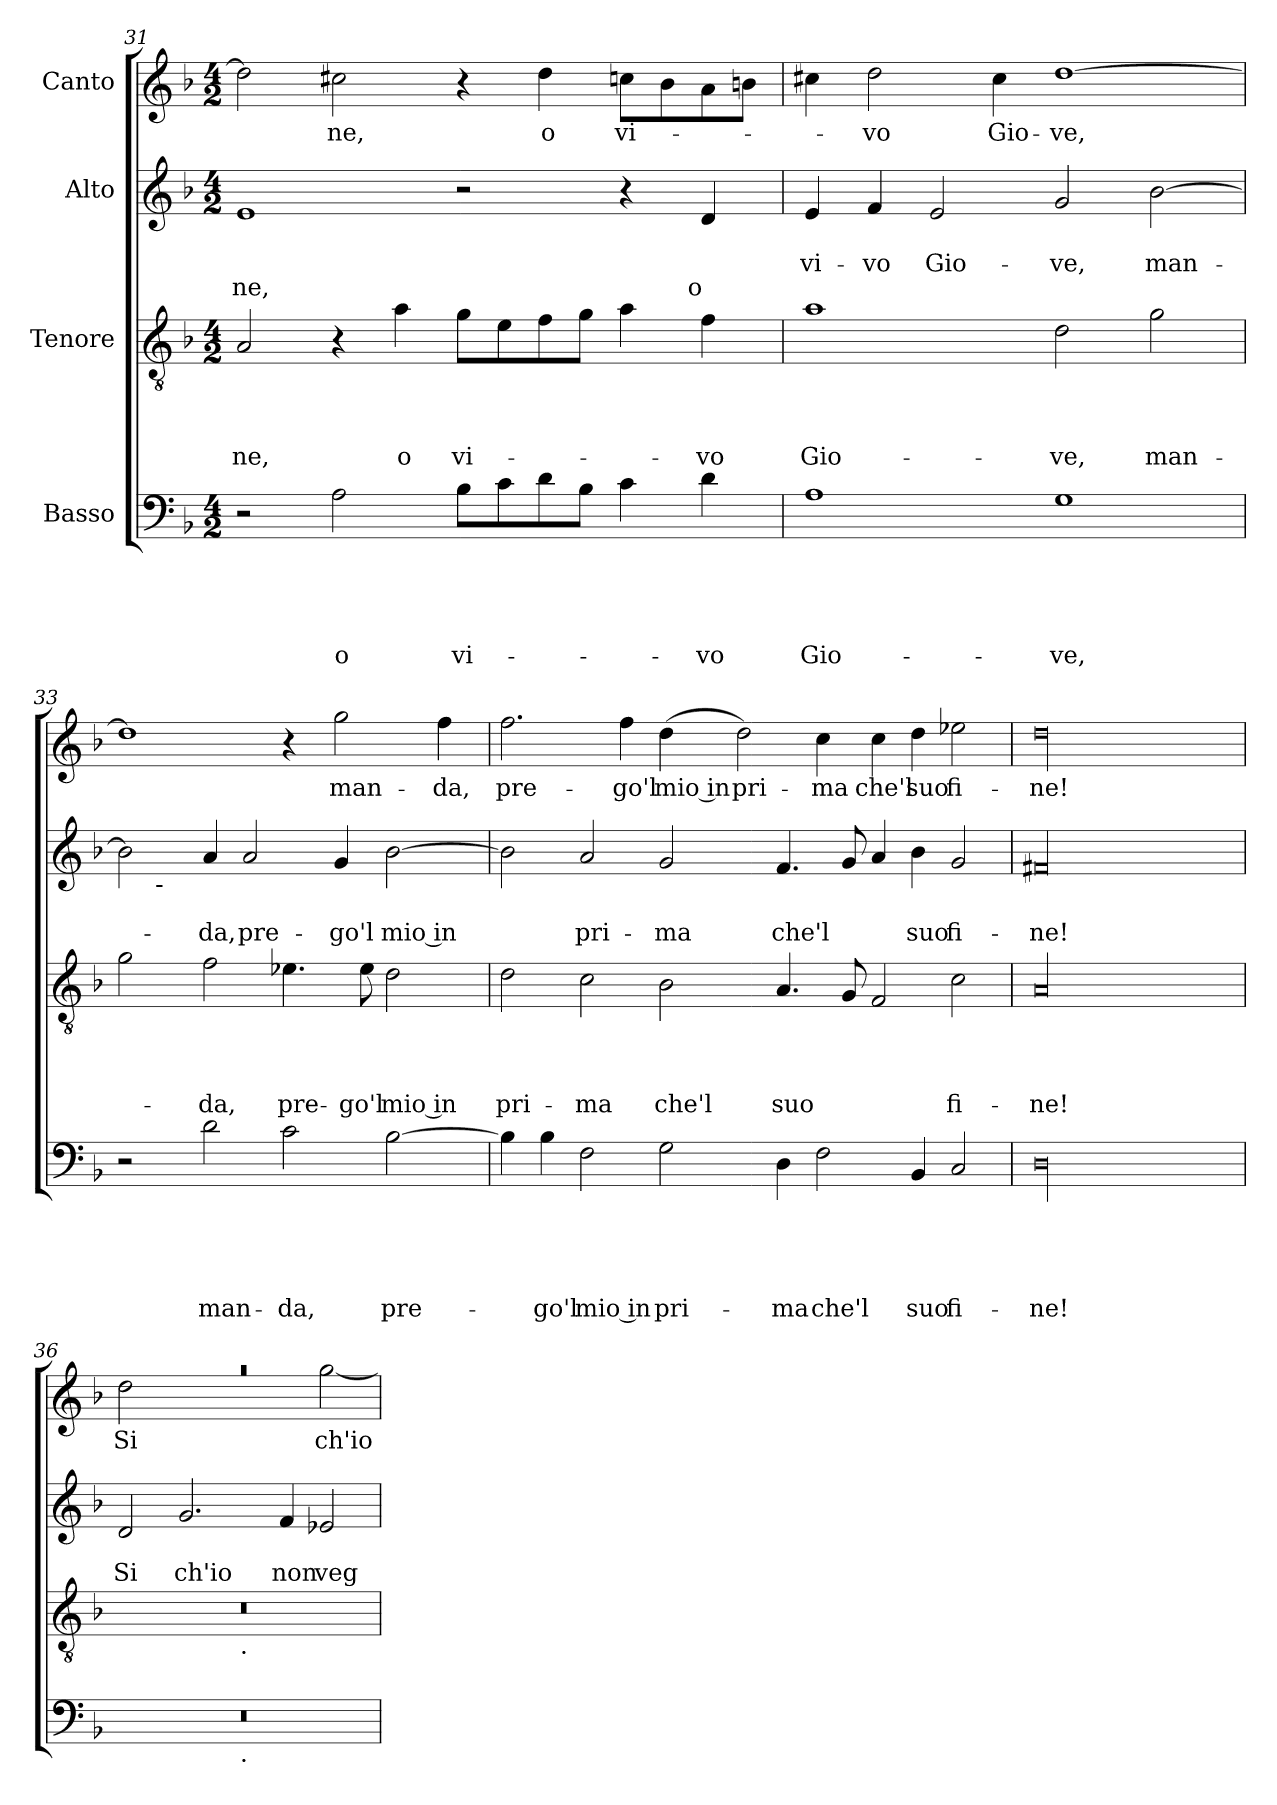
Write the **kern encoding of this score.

**kern	**text	**text	**text	**text	**text	**kern	**text	**text	**text	**text	**kern	**text	**text	**text	**kern	**text
*part4	*part4	*part4	*part4	*part4	*part4	*part3	*part3	*part3	*part3	*part3	*part2	*part2	*part2	*part2	*part1	*part1
*staff4	*staff4	*staff4	*staff4	*staff4	*staff4	*staff3	*staff3	*staff3	*staff3	*staff3	*staff2	*staff2	*staff2	*staff2	*staff1	*staff1
*I"Basso	*	*	*	*	*	*I"Tenore	*	*	*	*	*I"Alto	*	*	*	*I"Canto	*
*clefF4	*	*	*	*	*	*clefGv2	*	*	*	*	*clefG2	*	*	*	*clefG2	*
*k[b-]	*	*	*	*	*	*k[b-]	*	*	*	*	*k[b-]	*	*	*	*k[b-]	*
*F:	*	*	*	*	*	*F:	*	*	*	*	*F:	*	*	*	*F:	*
*M4/2	*	*	*	*	*	*M4/2	*	*	*	*	*M4/2	*	*	*	*M4/2	*
=31	=31	=31	=31	=31	=31	=31	=31	=31	=31	=31	=31	=31	=31	=31	=31	=31
!	!	!	!	!	!	!	!	!	!	!LO:LY:b	!	!	!	!LO:LY:b	!	!
2r	.	.	.	.	.	2A/	.	.	.	-ne,	1e	.	.	-ne,	2dd\]	.
!	!	!	!	!	!LO:LY:b	!	!	!	!	!	!	!	!	!	!	!LO:LY:b
2A\	.	.	.	.	o	4r	.	.	.	.	.	.	.	.	2cc#X\	-ne,
!	!	!	!	!	!	!	!	!	!	!LO:LY:b	!	!	!	!	!	!
.	.	.	.	.	.	4a\	.	.	.	o	.	.	.	.	.	.
!	!	!	!	!	!LO:LY:b	!	!	!	!	!LO:LY:b	!	!	!	!	!	!
8B-\L	.	.	.	.	vi-	8g\L	.	.	.	vi-	2r	.	.	.	4r	.
8c\	.	.	.	.	.	8e\	.	.	.	.	.	.	.	.	.	.
!	!	!	!	!	!	!	!	!	!	!	!	!	!	!	!	!LO:LY:b
8d\	.	.	.	.	.	8f\	.	.	.	.	.	.	.	.	4dd\	o
8B-\J	.	.	.	.	.	8g\J	.	.	.	.	.	.	.	.	.	.
!	!	!	!	!	!	!	!	!	!	!	!	!	!	!	!	!LO:LY:b
4c\	.	.	.	.	.	4a\	.	.	.	.	4r	.	.	.	8cc\L	vi-
.	.	.	.	.	.	.	.	.	.	.	.	.	.	.	8b-\	.
!	!	!	!	!	!LO:LY:b	!	!	!	!	!LO:LY:b	!	!	!	!LO:LY:b	!	!
4d\	.	.	.	.	-vo	4f\	.	.	.	-vo	4d/	.	.	o	8a\	.
.	.	.	.	.	.	.	.	.	.	.	.	.	.	.	8b\J	.
=32	=32	=32	=32	=32	=32	=32	=32	=32	=32	=32	=32	=32	=32	=32	=32	=32
!	!	!	!	!	!LO:LY:b	!	!	!	!	!LO:LY:b	!	!	!LO:LY:b	!	!	!
1A	.	.	.	.	Gio-	1a	.	.	.	Gio-	4e/	.	vi-	.	4cc#X\	.
!	!	!	!	!	!	!	!	!	!	!	!	!	!LO:LY:b	!	!	!LO:LY:b
.	.	.	.	.	.	.	.	.	.	.	4f/	.	-vo	.	2dd\	-vo
!	!	!	!	!	!	!	!	!	!	!	!	!	!LO:LY:b	!	!	!
.	.	.	.	.	.	.	.	.	.	.	2e/	.	Gio-	.	.	.
!	!	!	!	!	!	!	!	!	!	!	!	!	!	!	!	!LO:LY:b
.	.	.	.	.	.	.	.	.	.	.	.	.	.	.	4cc#\	Gio-
!	!	!	!	!	!LO:LY:b	!	!	!	!	!LO:LY:b	!	!	!LO:LY:b	!	!	!LO:LY:b
1G	.	.	.	.	-ve,	2d\	.	.	.	-ve,	2g/	.	-ve,	.	[>1dd	-ve,
!	!	!	!	!	!	!	!	!	!	!LO:LY:b	!	!	!LO:LY:b	!	!	!
.	.	.	.	.	.	2g\	.	.	.	man-	[>2b-\	.	man-	.	.	.
!!LO:PB:g=z
=33	=33	=33	=33	=33	=33	=33	=33	=33	=33	=33	=33	=33	=33	=33	=33	=33
*	*	*	*	*	*	*	*	*	*	*	*^	*	*	*	*	*
2r	.	.	.	.	.	2g\	.	.	.	.	2b-\]	8ryy	.	.	.	1dd]	.
.	.	.	.	.	.	.	.	.	.	.	.	32ryy	.	.	.	.	.
!	!	!	!	!	!	!	!	!	!	!	!	!LO:TX:b:t=-	!	!	!	!	!
.	.	.	.	.	.	.	.	.	.	.	.	1ryy	.	.	.	.	.
!	!	!	!	!	!LO:LY:b	!	!	!	!	!LO:LY:b	!	!	!	!LO:LY:b	!	!	!
2d\	.	.	.	.	man-	2f\	.	.	.	-da,	4a/	.	.	-da,	.	.	.
!	!	!	!	!	!	!	!	!	!	!	!	!	!	!LO:LY:b	!	!	!
.	.	.	.	.	.	.	.	.	.	.	2a/	.	.	pre-	.	.	.
!	!	!	!	!	!LO:LY:b	!	!	!	!	!LO:LY:b	!	!	!	!	!	!	!
2c\	.	.	.	.	-da,	4.e-X\	.	.	.	pre-	.	.	.	.	.	4r	.
.	.	.	.	.	.	.	.	.	.	.	.	2ryy	.	.	.	.	.
!	!	!	!	!	!	!	!	!	!	!	!	!	!	!LO:LY:b	!	!	!LO:LY:b
.	.	.	.	.	.	.	.	.	.	.	4g/	.	.	-go'l	.	2gg\	man-
!	!	!	!	!	!	!	!	!	!	!LO:LY:b	!	!	!	!	!	!	!
.	.	.	.	.	.	8e-\	.	.	.	-go'l	.	.	.	.	.	.	.
!	!	!	!	!	!LO:LY:b	!	!	!	!	!LO:LY:b:rj	!	!	!	!LO:LY:b	!	!	!
[>2B-\	.	.	.	.	pre-	2d\	.	.	.	mio in	[>2b-\	.	.	mio in	.	.	.
.	.	.	.	.	.	.	.	.	.	.	.	4ryy	.	.	.	.	.
!	!	!	!	!	!	!	!	!	!	!	!	!	!	!	!	!	!LO:LY:b
.	.	.	.	.	.	.	.	.	.	.	.	.	.	.	.	4ff\	-da,
.	.	.	.	.	.	.	.	.	.	.	.	16.ryy	.	.	.	.	.
=34	=34	=34	=34	=34	=34	=34	=34	=34	=34	=34	=34	=34	=34	=34	=34	=34	=34
!	!	!	!	!	!	!	!	!	!	!LO:LY:b	!	!	!	!	!	!	!LO:LY:b
*	*	*	*	*	*	*	*	*	*	*	*v	*v	*	*	*	*	*
4B-\]	.	.	.	.	.	2d\	.	.	.	pri-	2b-\]	.	.	.	2.ff\	pre-
!	!	!	!	!	!LO:LY:b	!	!	!	!	!	!	!	!	!	!	!
4B-\	.	.	.	.	-go'l	.	.	.	.	.	.	.	.	.	.	.
!	!	!	!	!	!LO:LY:b:rj	!	!	!	!	!LO:LY:b	!	!	!LO:LY:b	!	!	!
2F\	.	.	.	.	mio in	2c\	.	.	.	-ma	2a/	.	pri-	.	.	.
!	!	!	!	!	!	!	!	!	!	!	!	!	!	!	!	!LO:LY:b
.	.	.	.	.	.	.	.	.	.	.	.	.	.	.	4ff\	-go'l
!	!	!	!	!	!LO:LY:b	!	!	!	!	!LO:LY:b	!	!	!LO:LY:b	!	!	!LO:LY:b:rj
2G\	.	.	.	.	pri-	2B-\	.	.	.	che'l	2g/	.	-ma	.	(<4dd\	mio in
!	!	!	!	!	!	!	!	!	!	!	!	!	!	!	!	!LO:LY:b
.	.	.	.	.	.	.	.	.	.	.	.	.	.	.	2dd\)	pri-
!	!	!	!	!	!LO:LY:b	!	!	!	!	!LO:LY:b	!	!	!LO:LY:b	!	!	!
4D\	.	.	.	.	-ma	4.A/	.	.	.	suo	4.f/	.	che'l	.	.	.
!	!	!	!	!	!LO:LY:b	!	!	!	!	!	!	!	!	!	!	!LO:LY:b
2F\	.	.	.	.	che'l	.	.	.	.	.	.	.	.	.	4cc\	-ma
.	.	.	.	.	.	8G/	.	.	.	.	8g/	.	.	.	.	.
!	!	!	!	!	!	!	!	!	!	!	!	!	!	!	!	!LO:LY:b
.	.	.	.	.	.	2F/	.	.	.	.	4a/	.	.	.	4cc\	che'l
!	!	!	!	!	!LO:LY:b	!	!	!	!	!	!	!	!LO:LY:b	!	!	!LO:LY:b
4BB-/	.	.	.	.	suo	.	.	.	.	.	4b-\	.	suo	.	4dd\	suo
!	!	!	!	!	!LO:LY:b	!	!	!	!	!LO:LY:b	!	!	!LO:LY:b	!	!	!LO:LY:b
2C/	.	.	.	.	fi-	2c\	.	.	.	fi-	2g/	.	fi-	.	2ee-X\	fi-
=35	=35	=35	=35	=35	=35	=35	=35	=35	=35	=35	=35	=35	=35	=35	=35	=35
!	!	!	!	!	!LO:LY:b	!	!	!	!	!LO:LY:b	!	!	!LO:LY:b	!	!	!LO:LY:b
00D	.	.	.	.	-ne!	00A	.	.	.	-ne!	00f#X	.	-ne!	.	00dd	-ne!
!!LO:PB:g=z
=36	=36	=36	=36	=36	=36	=36	=36	=36	=36	=36	=36	=36	=36	=36	=36	=36
!	!	!	!	!	!	!	!	!	!	!	!	!	!LO:LY:b	!	!LO:N:vis=1	!LO:LY:b
*^	*	*	*	*	*	*^	*	*	*	*	*	*	*	*	*^	*
0r	1ryy	.	.	.	.	.	0r	1ryy	.	.	.	.	2d/	.	Si	.	0raa	2dd\	Si
!	!	!	!	!	!	!	!	!	!	!	!	!	!	!	!LO:LY:b	!	!	!	!
.	.	.	.	.	.	.	.	.	.	.	.	.	2.g/	.	ch'io	.	.	1ryy	.
!	!	!	!	!	!	!	!	!LO:TX:b:t=.	!	!	!	!	!	!	!	!	!	!	!
!	!LO:TX:b:t=.	!	!	!	!	!	!	!	!	!	!	!	!	!	!	!	!	!	!
.	1ryy	.	.	.	.	.	.	1ryy	.	.	.	.	.	.	.	.	.	.	.
!	!	!	!	!	!	!	!	!	!	!	!	!	!	!	!LO:LY:b	!	!	!	!
.	.	.	.	.	.	.	.	.	.	.	.	.	4f/	.	non	.	.	.	.
!	!	!	!	!	!	!	!	!	!	!	!	!	!	!	!LO:LY:b	!	!	!	!LO:LY:b
.	.	.	.	.	.	.	.	.	.	.	.	.	2e-X/	.	veg-	.	.	[>2gg\	ch'io
*v	*v	*	*	*	*	*	*	*	*	*	*	*	*	*	*	*	*v	*v	*
*	*	*	*	*	*	*v	*v	*	*	*	*	*	*	*	*	*	*
=	=	=	=	=	=	=	=	=	=	=	=	=	=	=	=	=
*-	*-	*-	*-	*-	*-	*-	*-	*-	*-	*-	*-	*-	*-	*-	*-	*-
